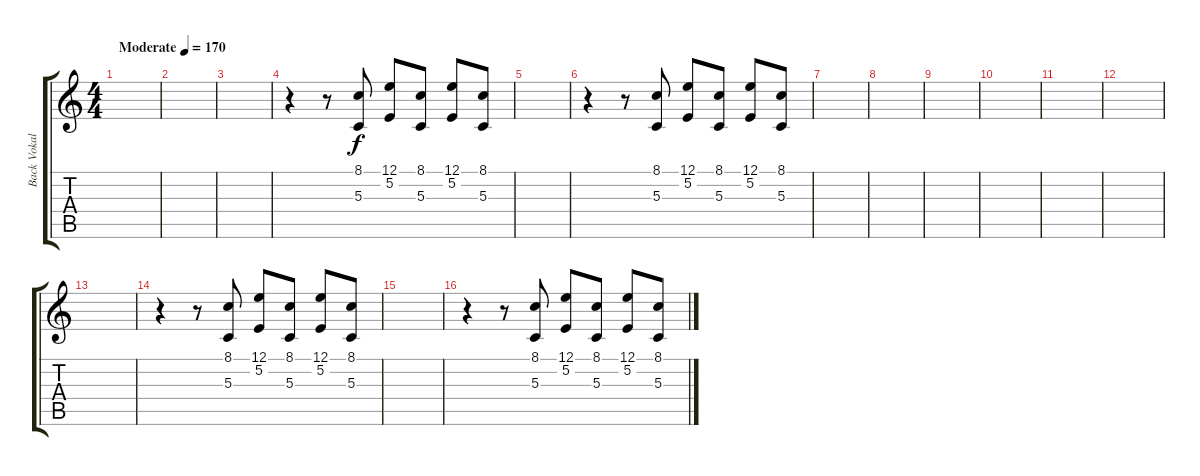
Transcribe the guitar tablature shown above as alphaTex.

\track ("Back Vokal / Solo" "Back Vokal") {instrument brasssection}
\staff {score tabs}
\tuning (E4 B3 G3 D3 A2 E2) {hide}
\ts (4 4)
\tempo (170 "Moderate")
\clef g2
\ks c
|
|
|
r.4 r.8 (8.1 5.3).8 (12.1 5.2).8 (8.1 5.3).8 (12.1 5.2).8 (8.1 5.3).8 |
|
r.4 r.8 (8.1 5.3).8 (12.1 5.2).8 (8.1 5.3).8 (12.1 5.2).8 (8.1 5.3).8 |
|
|
|
|
|
|
|
r.4 r.8 (8.1 5.3).8 (12.1 5.2).8 (8.1 5.3).8 (12.1 5.2).8 (8.1 5.3).8 |
|
r.4 r.8 (8.1 5.3).8 (12.1 5.2).8 (8.1 5.3).8 (12.1 5.2).8 (8.1 5.3).8
